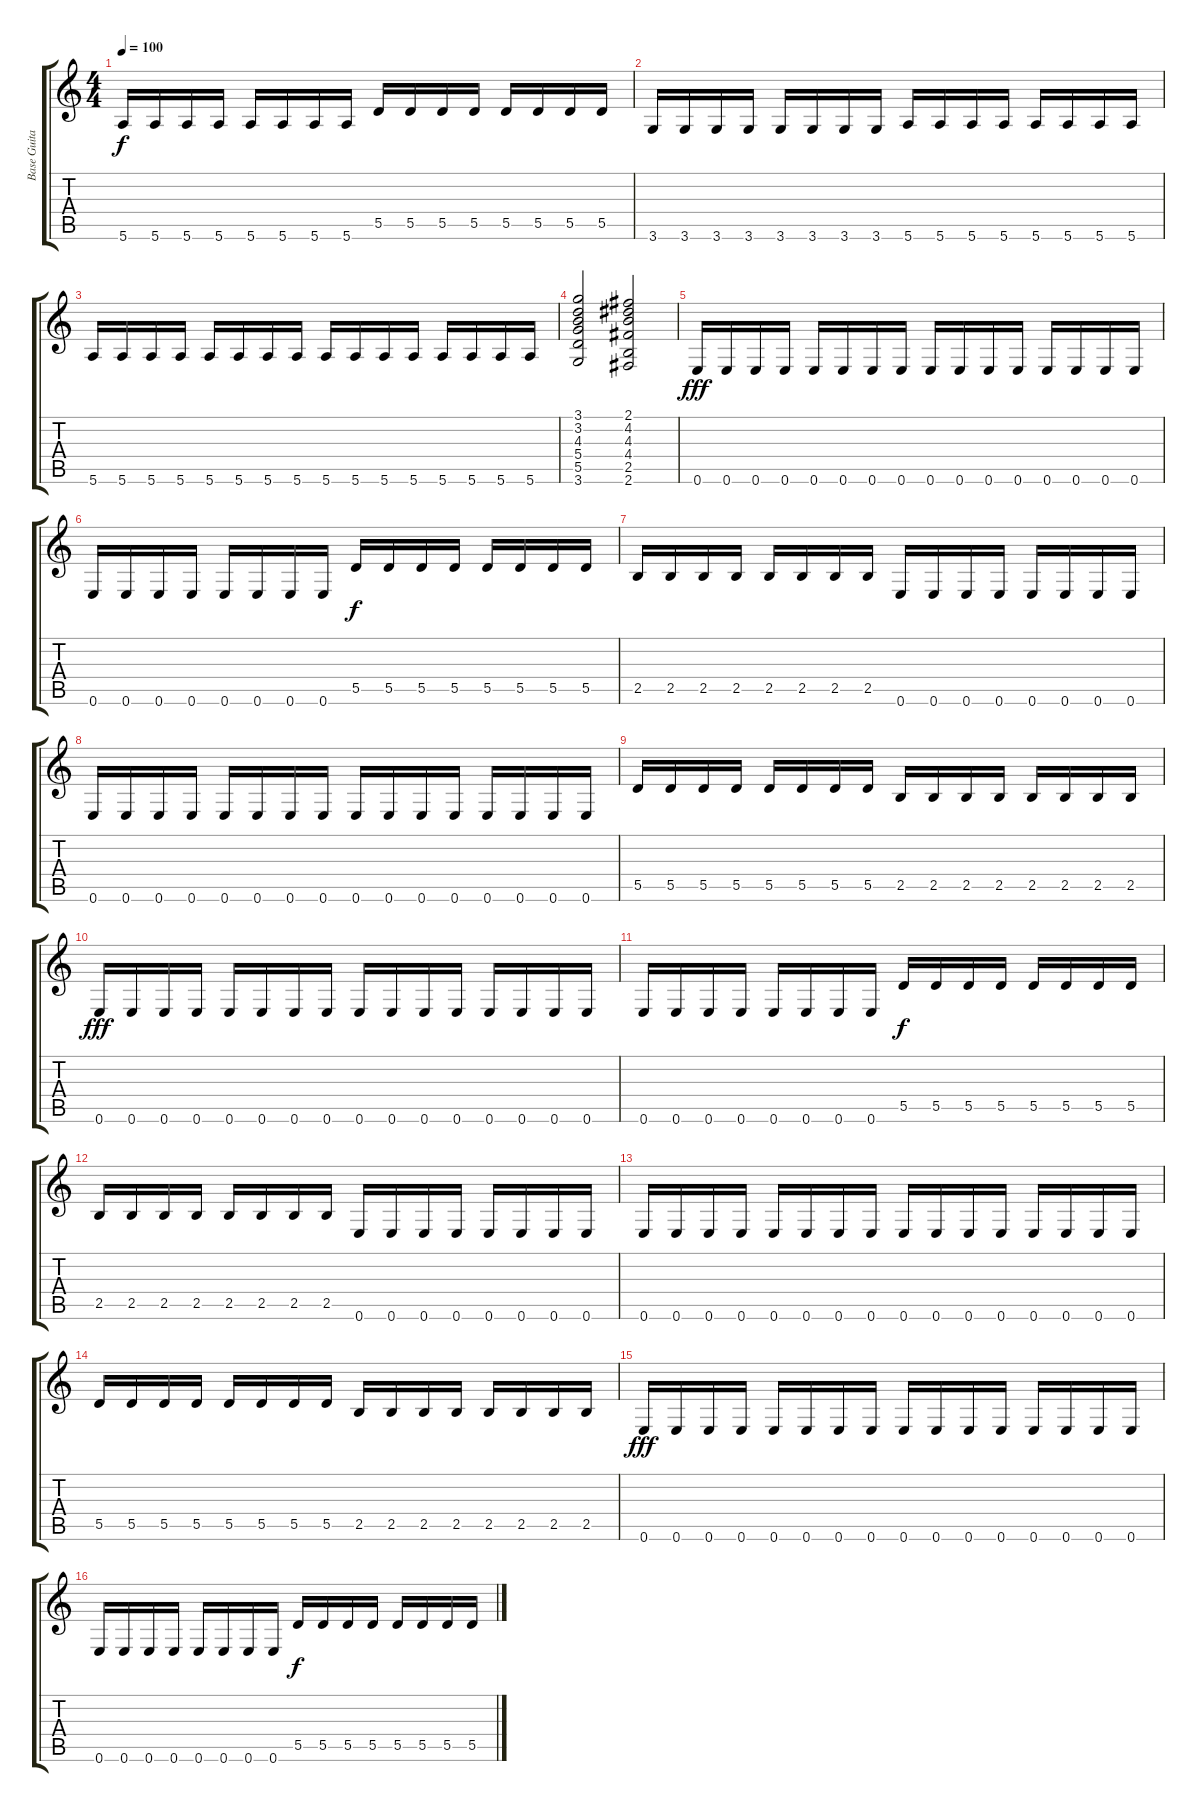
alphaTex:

\track ("Base Guitar" "Base Guita") {instrument distortionguitar}
\staff {score tabs}
\tuning (E4 B3 G3 D3 A2 E2) {hide}
\ts (4 4)
\tempo 100
\clef g2
\ks c
5.6.16{dy f} 5.6.16 5.6.16 5.6.16 5.6.16 5.6.16 5.6.16 5.6.16 5.5.16 5.5.16 5.5.16 5.5.16 5.5.16 5.5.16 5.5.16 5.5.16 |
3.6.16 3.6.16 3.6.16 3.6.16 3.6.16 3.6.16 3.6.16 3.6.16 5.6.16 5.6.16 5.6.16 5.6.16 5.6.16 5.6.16 5.6.16 5.6.16 |
5.6.16 5.6.16 5.6.16 5.6.16 5.6.16 5.6.16 5.6.16 5.6.16 5.6.16 5.6.16 5.6.16 5.6.16 5.6.16 5.6.16 5.6.16 5.6.16 |
(3.1 3.2 4.3 5.4 5.5 3.6).2 (2.1 4.2 4.3 4.4 2.5 2.6).2 |
0.6.16{dy fff instrument distortionguitar} 0.6.16 0.6.16 0.6.16 0.6.16 0.6.16 0.6.16 0.6.16 0.6.16 0.6.16 0.6.16 0.6.16 0.6.16 0.6.16 0.6.16 0.6.16 |
0.6.16 0.6.16 0.6.16 0.6.16 0.6.16 0.6.16 0.6.16 0.6.16 5.5.16{dy f} 5.5.16 5.5.16 5.5.16 5.5.16 5.5.16 5.5.16 5.5.16 |
2.5.16 2.5.16 2.5.16 2.5.16 2.5.16 2.5.16 2.5.16 2.5.16 0.6.16 0.6.16 0.6.16 0.6.16 0.6.16 0.6.16 0.6.16 0.6.16 |
0.6.16 0.6.16 0.6.16 0.6.16 0.6.16 0.6.16 0.6.16 0.6.16 0.6.16 0.6.16 0.6.16 0.6.16 0.6.16 0.6.16 0.6.16 0.6.16 |
5.5.16 5.5.16 5.5.16 5.5.16 5.5.16 5.5.16 5.5.16 5.5.16 2.5.16 2.5.16 2.5.16 2.5.16 2.5.16 2.5.16 2.5.16 2.5.16 |
0.6.16{dy fff instrument distortionguitar} 0.6.16 0.6.16 0.6.16 0.6.16 0.6.16 0.6.16 0.6.16 0.6.16 0.6.16 0.6.16 0.6.16 0.6.16 0.6.16 0.6.16 0.6.16 |
0.6.16 0.6.16 0.6.16 0.6.16 0.6.16 0.6.16 0.6.16 0.6.16 5.5.16{dy f} 5.5.16 5.5.16 5.5.16 5.5.16 5.5.16 5.5.16 5.5.16 |
2.5.16 2.5.16 2.5.16 2.5.16 2.5.16 2.5.16 2.5.16 2.5.16 0.6.16 0.6.16 0.6.16 0.6.16 0.6.16 0.6.16 0.6.16 0.6.16 |
0.6.16 0.6.16 0.6.16 0.6.16 0.6.16 0.6.16 0.6.16 0.6.16 0.6.16 0.6.16 0.6.16 0.6.16 0.6.16 0.6.16 0.6.16 0.6.16 |
5.5.16 5.5.16 5.5.16 5.5.16 5.5.16 5.5.16 5.5.16 5.5.16 2.5.16 2.5.16 2.5.16 2.5.16 2.5.16 2.5.16 2.5.16 2.5.16 |
0.6.16{dy fff instrument distortionguitar} 0.6.16 0.6.16 0.6.16 0.6.16 0.6.16 0.6.16 0.6.16 0.6.16 0.6.16 0.6.16 0.6.16 0.6.16 0.6.16 0.6.16 0.6.16 |
0.6.16 0.6.16 0.6.16 0.6.16 0.6.16 0.6.16 0.6.16 0.6.16 5.5.16{dy f} 5.5.16 5.5.16 5.5.16 5.5.16 5.5.16 5.5.16 5.5.16
